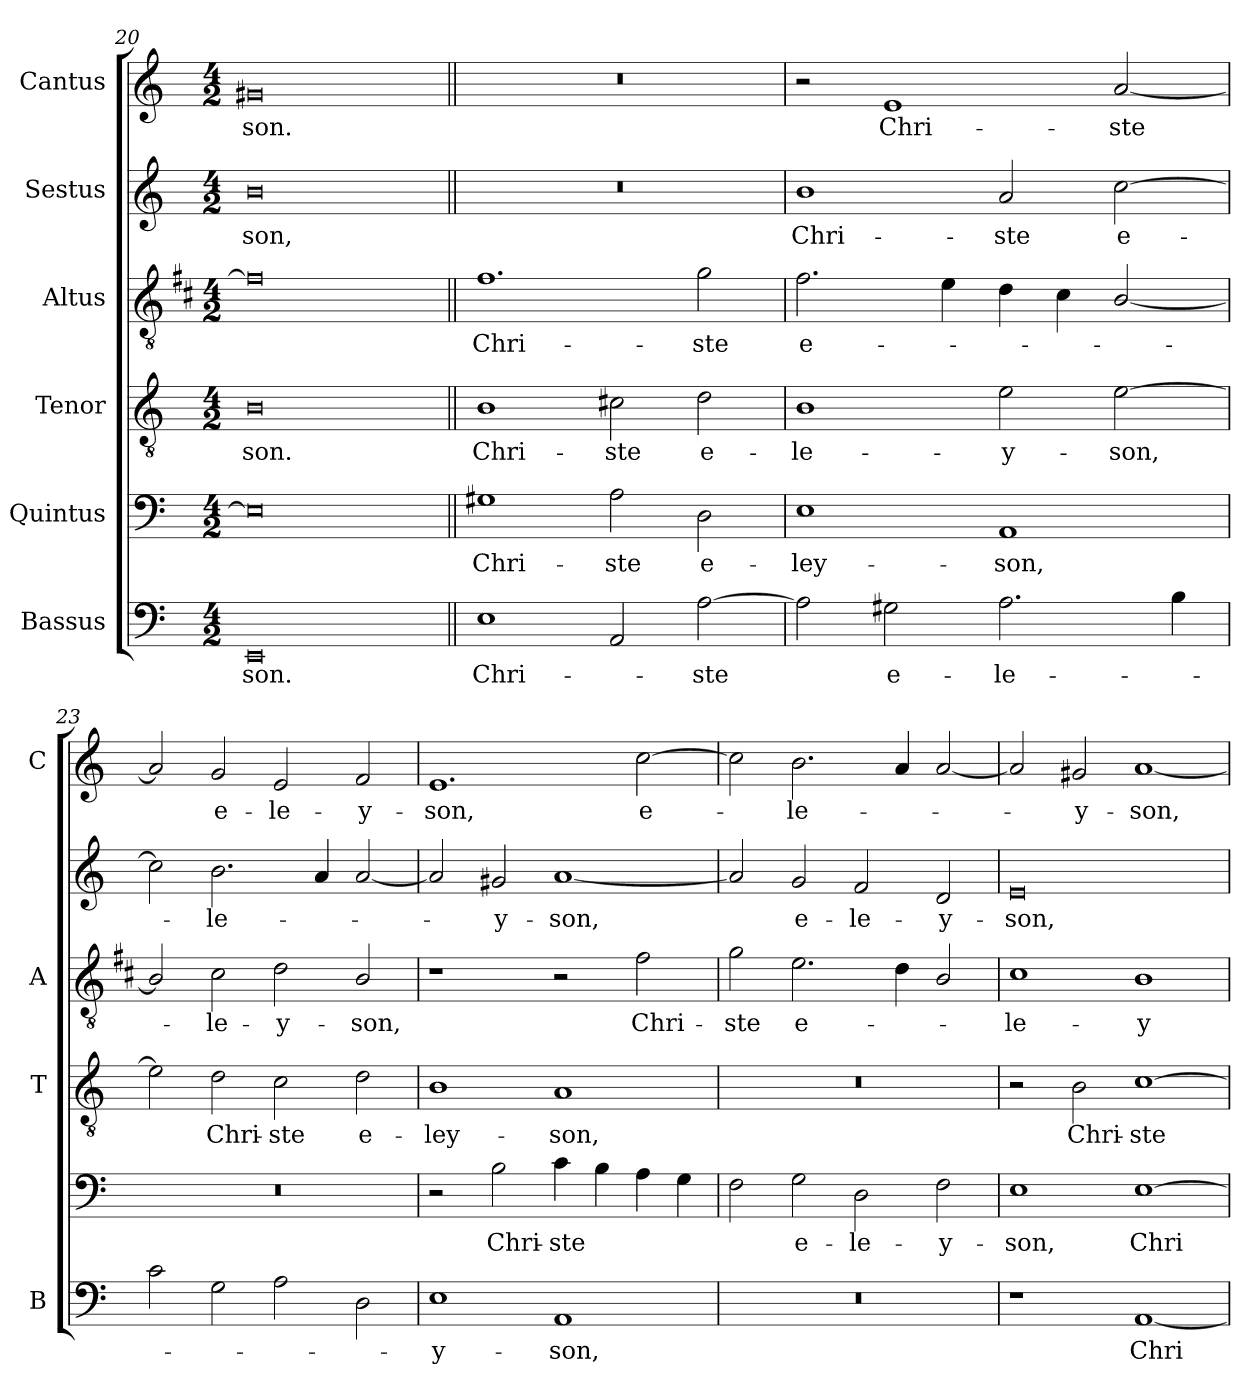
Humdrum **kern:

**kern	**text	**kern	**text	**kern	**text	**kern	**text	**kern	**text	**kern	**text
*part6	*part6	*part5	*part5	*part4	*part4	*part3	*part3	*part2	*part2	*part1	*part1
*staff6	*staff6	*staff5	*staff5	*staff4	*staff4	*staff3	*staff3	*staff2	*staff2	*staff1	*staff1
*I"Bassus	*	*I"Quintus	*	*I"Tenor	*	*I"Altus	*	*I"Sestus	*	*I"Cantus	*
*I'B	*	*	*	*I'T	*	*I'A	*	*	*	*I'C	*
*clefF4	*	*clefF4	*	*clefGv2	*	*clefGv2	*	*clefG2	*	*clefG2	*
*	*	*	*	*	*	*ITrd1c2	*	*	*	*	*
*k[]	*	*k[]	*	*k[]	*	*k[]	*	*k[]	*	*k[]	*
*C:	*	*C:	*	*C:	*	*C:	*	*C:	*	*C:	*
*M4/2	*	*M4/2	*	*M4/2	*	*M4/2	*	*M4/2	*	*M4/2	*
=20	=20	=20	=20	=20	=20	=20	=20	=20	=20	=20	=20
!	!LO:LY:b	!	!	!	!LO:LY:b	!	!	!	!LO:LY:b	!	!LO:LY:b
0EE	-son.	0E]	.	0B	-son.	0e]	.	0b	-son,	0g#X	-son.
=21||	=21||	=21||	=21||	=21||	=21||	=21||	=21||	=21||	=21||	=21||	=21||
!	!LO:LY:b	!	!LO:LY:b	!	!LO:LY:b	!	!LO:LY:b	!	!	!	!
1E	Chri-	1G#X	Chri-	1B	Chri-	1.e	Chri-	0r	.	0r	.
!	!	!	!LO:LY:b	!	!LO:LY:b	!	!	!	!	!	!
2AA/	.	2A\	-ste	2c#X\	-ste	.	.	.	.	.	.
!	!LO:LY:b	!	!LO:LY:b	!	!LO:LY:b	!	!LO:LY:b	!	!	!	!
[2A\	-ste	2D\	e-	2d\	e-	2f\	-ste	.	.	.	.
=22	=22	=22	=22	=22	=22	=22	=22	=22	=22	=22	=22
!	!	!	!LO:LY:b	!	!LO:LY:b	!	!LO:LY:b	!	!LO:LY:b	!	!
2A\]	.	1E	-ley-	1B	-le-	2.e\	e-	1b	Chri-	2r	.
!	!LO:LY:b	!	!	!	!	!	!	!	!	!	!LO:LY:b
2G#X\	e-	.	.	.	.	.	.	.	.	1e	Chri-
.	.	.	.	.	.	4d\	.	.	.	.	.
!	!LO:LY:b	!	!LO:LY:b	!	!LO:LY:b	!	!	!	!LO:LY:b	!	!
2.A\	-le-	1AA	-son,	2e\	-y-	4c\	.	2a/	-ste	.	.
.	.	.	.	.	.	4B\	.	.	.	.	.
!	!	!	!	!	!LO:LY:b	!	!	!	!LO:LY:b	!	!LO:LY:b
.	.	.	.	[2e\	-son,	[2A/	.	[2cc\	e-	[2a/	-ste
4B\	.	.	.	.	.	.	.	.	.	.	.
!!LO:LB:g=z
=23	=23	=23	=23	=23	=23	=23	=23	=23	=23	=23	=23
2c\	.	0r	.	2e\]	.	2A/]	.	2cc\]	.	2a/]	.
!	!	!	!	!	!LO:LY:b	!	!LO:LY:b	!	!LO:LY:b	!	!LO:LY:b
2G\	.	.	.	2d\	Chri-	2B\	-le-	2.b\	-le-	2g/	e-
!	!	!	!	!	!LO:LY:b	!	!LO:LY:b	!	!	!	!LO:LY:b
2A\	.	.	.	2c\	-ste	2c\	-y-	.	.	2e/	-le-
.	.	.	.	.	.	.	.	4a/	.	.	.
!	!	!	!	!	!LO:LY:b	!	!LO:LY:b	!	!	!	!LO:LY:b
2D\	.	.	.	2d\	e-	2A/	-son,	[2a/	.	2f/	-y-
=24	=24	=24	=24	=24	=24	=24	=24	=24	=24	=24	=24
!	!LO:LY:b	!	!	!	!LO:LY:b	!	!	!	!	!	!LO:LY:b
1E	-y-	2r	.	1B	-ley-	1r	.	2a/]	.	1.e	-son,
!	!	!	!LO:LY:b	!	!	!	!	!	!LO:LY:b	!	!
.	.	2B\	Chri-	.	.	.	.	2g#X/	-y-	.	.
!	!LO:LY:b	!	!LO:LY:b	!	!LO:LY:b	!	!	!	!LO:LY:b	!	!
1AA	-son,	4c\	-ste	1A	-son,	2r	.	[1a	-son,	.	.
.	.	4B\	.	.	.	.	.	.	.	.	.
!	!	!	!	!	!	!	!LO:LY:b	!	!	!	!LO:LY:b
.	.	4A\	.	.	.	2e\	Chri-	.	.	[2cc\	e-
.	.	4G\	.	.	.	.	.	.	.	.	.
=25	=25	=25	=25	=25	=25	=25	=25	=25	=25	=25	=25
!	!	!	!	!	!	!	!LO:LY:b	!	!	!	!
0r	.	2F\	.	0r	.	2f\	-ste	2a/]	.	2cc\]	.
!	!	!	!LO:LY:b	!	!	!	!LO:LY:b	!	!LO:LY:b	!	!LO:LY:b
.	.	2G\	e-	.	.	2.d\	e-	2g/	e-	2.b\	-le-
!	!	!	!LO:LY:b	!	!	!	!	!	!LO:LY:b	!	!
.	.	2D\	-le-	.	.	.	.	2f/	-le-	.	.
.	.	.	.	.	.	4c\	.	.	.	4a/	.
!	!	!	!LO:LY:b	!	!	!	!	!	!LO:LY:b	!	!
.	.	2F\	-y-	.	.	2A/	.	2d/	-y-	[2a/	.
=26	=26	=26	=26	=26	=26	=26	=26	=26	=26	=26	=26
!	!	!	!LO:LY:b	!	!	!	!LO:LY:b	!	!LO:LY:b	!	!
1r	.	1E	-son,	2r	.	1B	-le-	0e	-son,	2a/]	.
!	!	!	!	!	!LO:LY:b	!	!	!	!	!	!LO:LY:b
.	.	.	.	2B\	Chri-	.	.	.	.	2g#X/	-y-
!	!LO:LY:b	!	!LO:LY:b	!	!LO:LY:b	!	!LO:LY:b	!	!	!	!LO:LY:b
[1AA	Chri-	[1E	Chri-	[1c	-ste	1A	-y-	.	.	[1a	-son,
=	=	=	=	=	=	=	=	=	=	=	=
*-	*-	*-	*-	*-	*-	*-	*-	*-	*-	*-	*-
